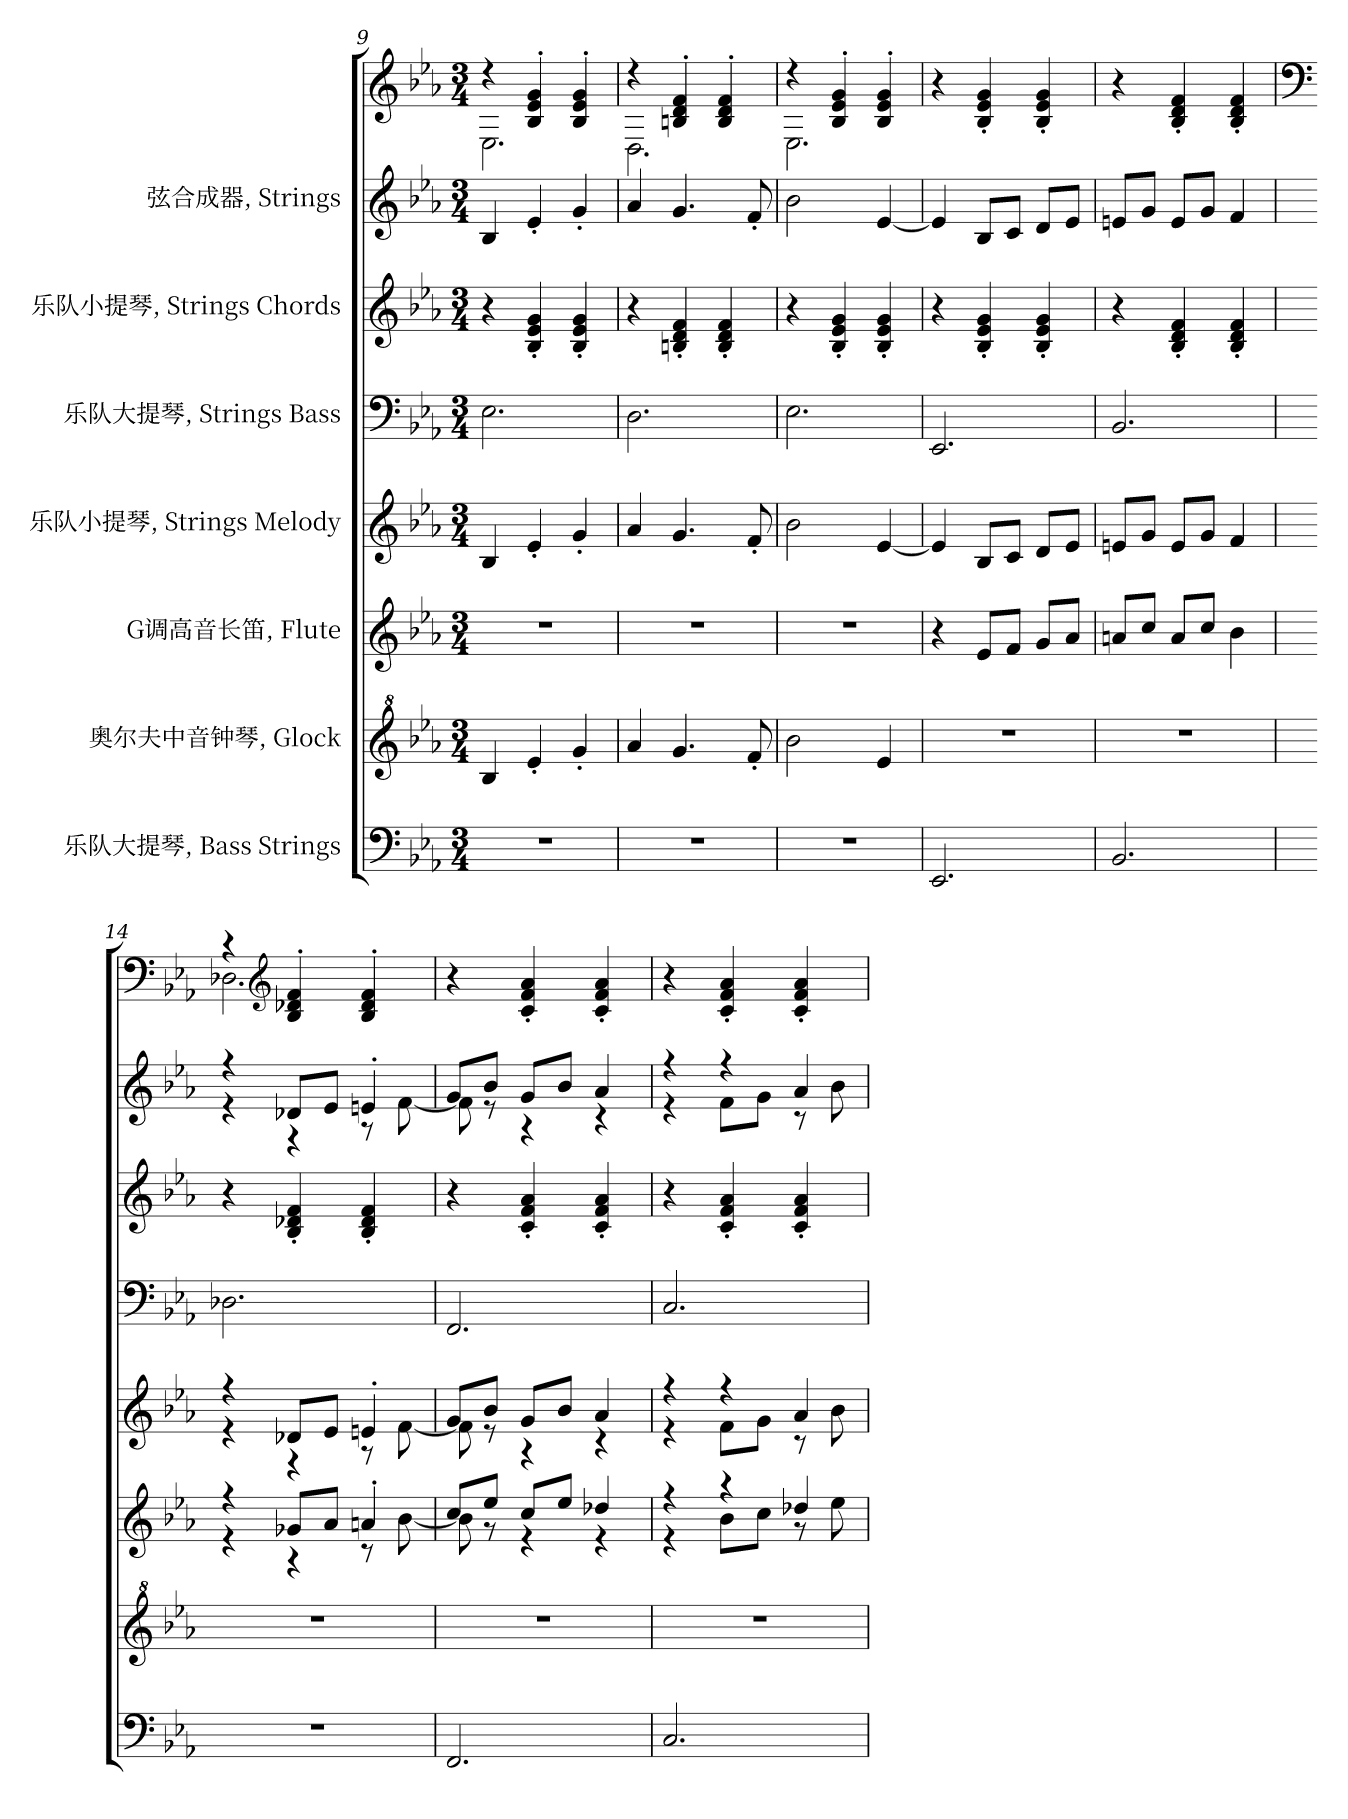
**kern	**kern	**kern	**kern	**kern	**kern	**kern	**kern
*part7	*part6	*part5	*part4	*part3	*part2	*part1	*part1
*staff8	*staff7	*staff6	*staff5	*staff4	*staff3	*staff2	*staff1
*I"乐队大提琴, Bass Strings	*I"奥尔夫中音钟琴, Glock	*I"G调高音长笛, Flute	*I"乐队小提琴, Strings Melody	*I"乐队大提琴, Strings Bass	*I"乐队小提琴, Strings Chords	*I"弦合成器, Strings	*
*clefF4	*clefG^2	*clefG2	*clefG2	*clefF4	*clefG2	*clefG2	*clefG2
*	*	*ITrd-7c-12	*	*	*	*	*
*k[b-e-a-]	*k[b-e-a-]	*k[b-e-a-]	*k[b-e-a-]	*k[b-e-a-]	*k[b-e-a-]	*k[b-e-a-]	*k[b-e-a-]
*M3/4	*M3/4	*M3/4	*M3/4	*M3/4	*M3/4	*M3/4	*M3/4
=9	=9	=9	=9	=9	=9	=9	=9
*	*	*	*	*	*	*	*^
2.r	4b-/	2.r	4B-/	2.E-\	4r	4B-/	4r	2.E-\
.	4ee-'/	.	4e-'/	.	4B-/' 4e-/' 4g/'	4e-'/	4B-/' 4e-/' 4g/'	.
.	4gg'/	.	4g'/	.	4B-/' 4e-/' 4g/'	4g'/	4B-/' 4e-/' 4g/'	.
=10	=10	=10	=10	=10	=10	=10	=10	=10
2.r	4aa-/	2.r	4a-/	2.D\	4r	4a-/	4r	2.D\
.	4.gg/	.	4.g/	.	4Bn/' 4d/' 4f/'	4.g/	4Bn/' 4d/' 4f/'	.
.	.	.	.	.	4B/' 4d/' 4f/'	.	4B/' 4d/' 4f/'	.
.	8ff'/	.	8f'/	.	.	8f'/	.	.
=11	=11	=11	=11	=11	=11	=11	=11	=11
2.r	2bb-\	2.r	2b-\	2.E-\	4r	2b-\	4r	2.E-\
.	.	.	.	.	4B-/' 4e-/' 4g/'	.	4B-/' 4e-/' 4g/'	.
.	4ee-/	.	[4e-/	.	4B-/' 4e-/' 4g/'	[4e-/	4B-/' 4e-/' 4g/'	.
*	*	*	*	*	*	*	*v	*v
=12	=12	=12	=12	=12	=12	=12	=12
2.EE-/	2.r	4r	4e-/]	2.EE-/	4r	4e-/]	4r
.	.	8ee-/L	8B-/L	.	4B-/' 4e-/' 4g/'	8B-/L	4B-/' 4e-/' 4g/'
.	.	8ff/J	8c/J	.	.	8c/J	.
.	.	8gg/L	8d/L	.	4B-/' 4e-/' 4g/'	8d/L	4B-/' 4e-/' 4g/'
.	.	8aa-/J	8e-/J	.	.	8e-/J	.
!!LO:PB:g=z
=13	=13	=13	=13	=13	=13	=13	=13
2.BB-/	2.r	8aan/L	8en/L	2.BB-/	4r	8en/L	4r
.	.	8ccc/J	8g/J	.	.	8g/J	.
.	.	8aa/L	8e/L	.	4B-/' 4d/' 4f/'	8e/L	4B-/' 4d/' 4f/'
.	.	8ccc/J	8g/J	.	.	8g/J	.
.	.	4bb-\	4f/	.	4B-/' 4d/' 4f/'	4f/	4B-/' 4d/' 4f/'
=14	=14	=14	=14	=14	=14	=14	=14
*	*	*	*	*	*	*	*clefF4
*	*	*^	*^	*	*	*^	*^
2.r	2.r	4r	4r	4r	4r	2.D-X\	4r	4r	4r	4r	2.D-X\
*	*	*	*	*	*	*	*	*	*	*clefG2	*
.	.	8gg-X/L	4r	8d-X/L	4r	.	4B-/' 4d-X/' 4f/'	8d-X/L	4r	4B-/' 4d-X/' 4f/'	.
.	.	8aa-/J	.	8e-/J	.	.	.	8e-/J	.	.	.
.	.	4aan'/	8r	4en'/	8r	.	4B-/' 4d-/' 4f/'	4en'/	8r	4B-/' 4d-/' 4f/'	.
.	.	.	[8bb-\	.	[8f\	.	.	.	[8f\	.	.
*	*	*	*	*	*	*	*	*	*	*v	*v
=15	=15	=15	=15	=15	=15	=15	=15	=15	=15	=15
2.FF/	2.r	8ccc/L	8bb-\]	8g/L	8f\]	2.FF/	4r	8g/L	8f\]	4r
.	.	8eee-/J	8r	8b-/J	8r	.	.	8b-/J	8r	.
.	.	8ccc/L	4r	8g/L	4r	.	4c/' 4f/' 4a-/'	8g/L	4r	4c/' 4f/' 4a-/'
.	.	8eee-/J	.	8b-/J	.	.	.	8b-/J	.	.
.	.	4ddd-X/	4r	4a-/	4r	.	4c/' 4f/' 4a-/'	4a-/	4r	4c/' 4f/' 4a-/'
=16	=16	=16	=16	=16	=16	=16	=16	=16	=16	=16
2.C/	2.r	4r	4r	4r	4r	2.C/	4r	4r	4r	4r
.	.	4r	8bb-\L	4r	8f\L	.	4c/' 4f/' 4a-/'	4r	8f\L	4c/' 4f/' 4a-/'
.	.	.	8ccc\J	.	8g\J	.	.	.	8g\J	.
.	.	4ddd-X/	8r	4a-/	8r	.	4c/' 4f/' 4a-/'	4a-/	8r	4c/' 4f/' 4a-/'
.	.	.	8eee-\	.	8b-\	.	.	.	8b-\	.
*	*	*v	*v	*	*	*	*	*v	*v	*
*	*	*	*v	*v	*	*	*	*
=	=	=	=	=	=	=	=
*-	*-	*-	*-	*-	*-	*-	*-
